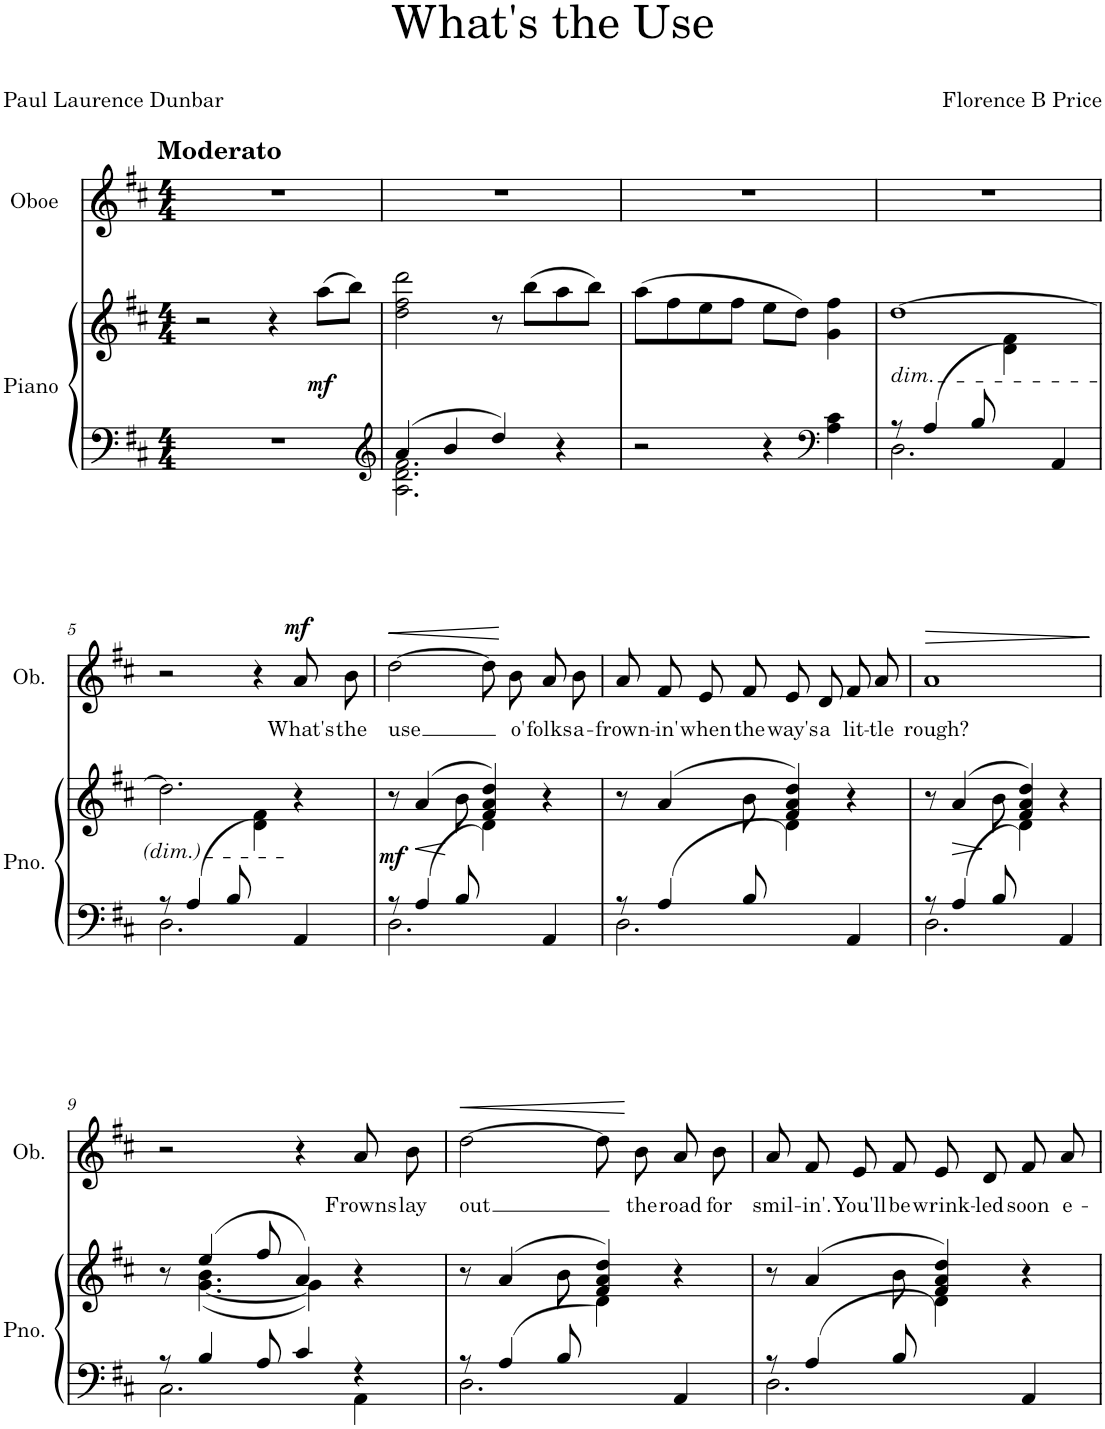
**kern	**kern	**dynam	**kern	**text	**dynam
*part2	*part2	*part2	*part1	*part1	*part1
*staff3	*staff2	*staff2/3	*staff1	*staff1	*staff1
*I"Piano	*	*	*I"Oboe	*	*
*I'Pno.	*	*	*I'Ob.	*	*
*clefF4	*clefG2	*	*clefG2	*	*
*k[f#c#]	*k[f#c#]	*	*k[f#c#]	*	*
*M4/4	*M4/4	*	*M4/4	*	*
=1	=1	=1	=1	=1	=1
!	!	!	!LO:TX:a:B:t=Moderato	!	!
1r	2r	.	1r	.	.
.	4r	.	.	.	.
!	!	!LO:DY:b	!	!	!
.	(8aa\L	mf	.	.	.
.	8bb\J)	.	.	.	.
=2	=2	=2	=2	=2	=2
*clefG2	*	*	*	*	*
*^	*	*	*	*	*
4a/	2.A\ 2.d\ 2.f#\	2dd\ 2ff#\ 2ddd\	.	1r	.	.
4b/	.	.	.	.	.	.
4dd/	.	8r	.	.	.	.
.	.	(8bb\L	.	.	.	.
4r	4ryy	8aa\	.	.	.	.
.	.	8bb\J)	.	.	.	.
*v	*v	*	*	*	*	*
=3	=3	=3	=3	=3	=3
2r	(8aa\L	.	1r	.	.
.	8ff#\	.	.	.	.
.	8ee\	.	.	.	.
.	8ff#\J	.	.	.	.
4r	8ee\L	.	.	.	.
.	8dd\J)	.	.	.	.
*clefF4	*	*	*	*	*
4A\ 4c#\	4g\ 4ff#\	.	.	.	.
=4	=4	=4	=4	=4	=4
*^	*^	*	*	*	*
!	!	!LO:TX:b:i:t=dim.	!	!	!	!	!
8r	2.D\	[1dd	2ryy	.	1r	.	.
(4A/	.	.	.	.	.	.	.
8B/	.	.	.	.	.	.	.
4ryy	.	.	4d\ 4f#\)	.	.	.	.
4AA/	4ryy	.	4ryy	.	.	.	.
!!LO:LB:g=z
=5	=5	=5	=5	=5	=5	=5	=5
8r	2.D\	2.dd\]	2ryy	.	2r	.	.
(4A/	.	.	.	.	.	.	.
8B/	.	.	.	.	.	.	.
4ryy	.	.	4d\ 4f#\)	.	4r	.	.
!	!	!	!	!	!	!LO:LY:b	!LO:DY:a
4AA/	4ryy	4r	4ryy	.	8a/L	What's	mf
!	!	!	!	!	!	!LO:LY:b	!
.	.	.	.	.	8b/J	the	.
=6	=6	=6	=6	=6	=6	=6	=6
!	!	!	!	!LO:DY:b	!	!LO:LY:b	!LO:HP:b
8r	2.D\	8r	2ryy	mf	[2dd\	use	<
!	!	!	!	!LO:HP:b	!	!	!
(4A/	.	(4a/	.	<	.	.	.
8B/	.	8b\	.	[	.	.	.
4ryy	.	4f#/ 4a/ 4dd/)	4d\)	.	8dd\L]	.	.
!	!	!	!	!	!	!LO:LY:b	!
.	.	.	.	.	8b\J	o'	[
!	!	!	!	!	!	!LO:LY:b	!
4AA/	4ryy	4r	4ryy	.	8a/L	folks	.
!	!	!	!	!	!	!LO:LY:b	!
.	.	.	.	.	8b/J	a-	.
=7	=7	=7	=7	=7	=7	=7	=7
!	!	!	!	!	!	!LO:LY:b	!
8r	2.D\	8r	2ryy	.	8a/L	-frown-	.
!	!	!	!	!	!	!LO:LY:b	!
(4A/	.	(4a/	.	.	8f#/J	-in'	.
!	!	!	!	!	!	!LO:LY:b	!
.	.	.	.	.	8e/L	when	.
!	!	!	!	!	!	!LO:LY:b	!
8B/	.	8b\	.	.	8f#/J	the	.
!	!	!	!	!	!	!LO:LY:b	!
4ryy	.	4f#/ 4a/ 4dd/)	4d\)	.	8e/L	way's	.
!	!	!	!	!	!	!LO:LY:b	!
.	.	.	.	.	8d/J	a	.
!	!	!	!	!	!	!LO:LY:b	!
4AA/	4ryy	4r	4ryy	.	8f#/L	lit-	.
!	!	!	!	!	!	!LO:LY:b	!
.	.	.	.	.	8a/J	-tle	.
=8	=8	=8	=8	=8	=8	=8	=8
!	!	!	!	!	!	!LO:LY:b	!LO:HP:b
8r	2.D\	8r	2ryy	.	1a	rough?	>
!	!	!	!	!LO:HP:b	!	!	!
(4A/	.	(4a/	.	>	.	.	.
8B/	.	8b\	.	]	.	.	.
4ryy	.	4f#/ 4a/ 4dd/)	4d\)	.	.	.	.
4AA/	4ryy	4r	4ryy	.	.	.	.
*v	*v	*	*	*	*	*	*
*	*v	*v	*	*	*	*
.	.	.	.	.	]
!!LO:LB:g=z
=9	=9	=9	=9	=9	=9
*^	*^	*	*	*	*
8r	2.C#\	8r	8ryy	.	2r	.	.
4B/	.	(4ee/	([4.g\ 4.b\	.	.	.	.
8A/	.	8ff#/	.	.	.	.	.
4c#/	.	4a/)	4g\])	.	4r	.	.
!	!	!	!	!	!	!LO:LY:b	!
4r	4AA\	4r	4ryy	.	8a/L	Frowns	.
!	!	!	!	!	!	!LO:LY:b	!
.	.	.	.	.	8b/J	lay	.
=10	=10	=10	=10	=10	=10	=10	=10
!	!	!	!	!	!	!LO:LY:b	!LO:HP:b
8r	2.D\	8r	2ryy	.	[2dd\	out	<
(4A/	.	(4a/	.	.	.	.	.
8B/	.	8b\	.	.	.	.	.
4ryy	.	4f#/ 4a/ 4dd/)	4d\)	.	8dd\L]	.	.
!	!	!	!	!	!	!LO:LY:b	!
.	.	.	.	.	8b\J	the	[
!	!	!	!	!	!	!LO:LY:b	!
4AA/	4ryy	4r	4ryy	.	8a/L	road	.
!	!	!	!	!	!	!LO:LY:b	!
.	.	.	.	.	8b/J	for	.
=11	=11	=11	=11	=11	=11	=11	=11
!	!	!	!	!	!	!LO:LY:b	!
8r	2.D\	8r	2ryy	.	8a/L	smil-	.
!	!	!	!	!	!	!LO:LY:b	!
(4A/	.	(4a/	.	.	8f#/J	-in'.	.
!	!	!	!	!	!	!LO:LY:b	!
.	.	.	.	.	8e/L	You'll	.
!	!	!	!	!	!	!LO:LY:b	!
8B/	.	8b\	.	.	8f#/J	be	.
!	!	!	!	!	!	!LO:LY:b	!
4ryy	.	4f#/ 4a/ 4dd/)	4d\)	.	8e/L	wrink-	.
!	!	!	!	!	!	!LO:LY:b	!
.	.	.	.	.	8d/J	-led	.
!	!	!	!	!	!	!LO:LY:b	!
4AA/	4ryy	4r	4ryy	.	8f#/L	soon	.
!	!	!	!	!	!	!LO:LY:b	!
.	.	.	.	.	8a/J	e-	.
*v	*v	*	*	*	*	*	*
*	*v	*v	*	*	*	*
=	=	=	=	=	=
*-	*-	*-	*-	*-	*-
